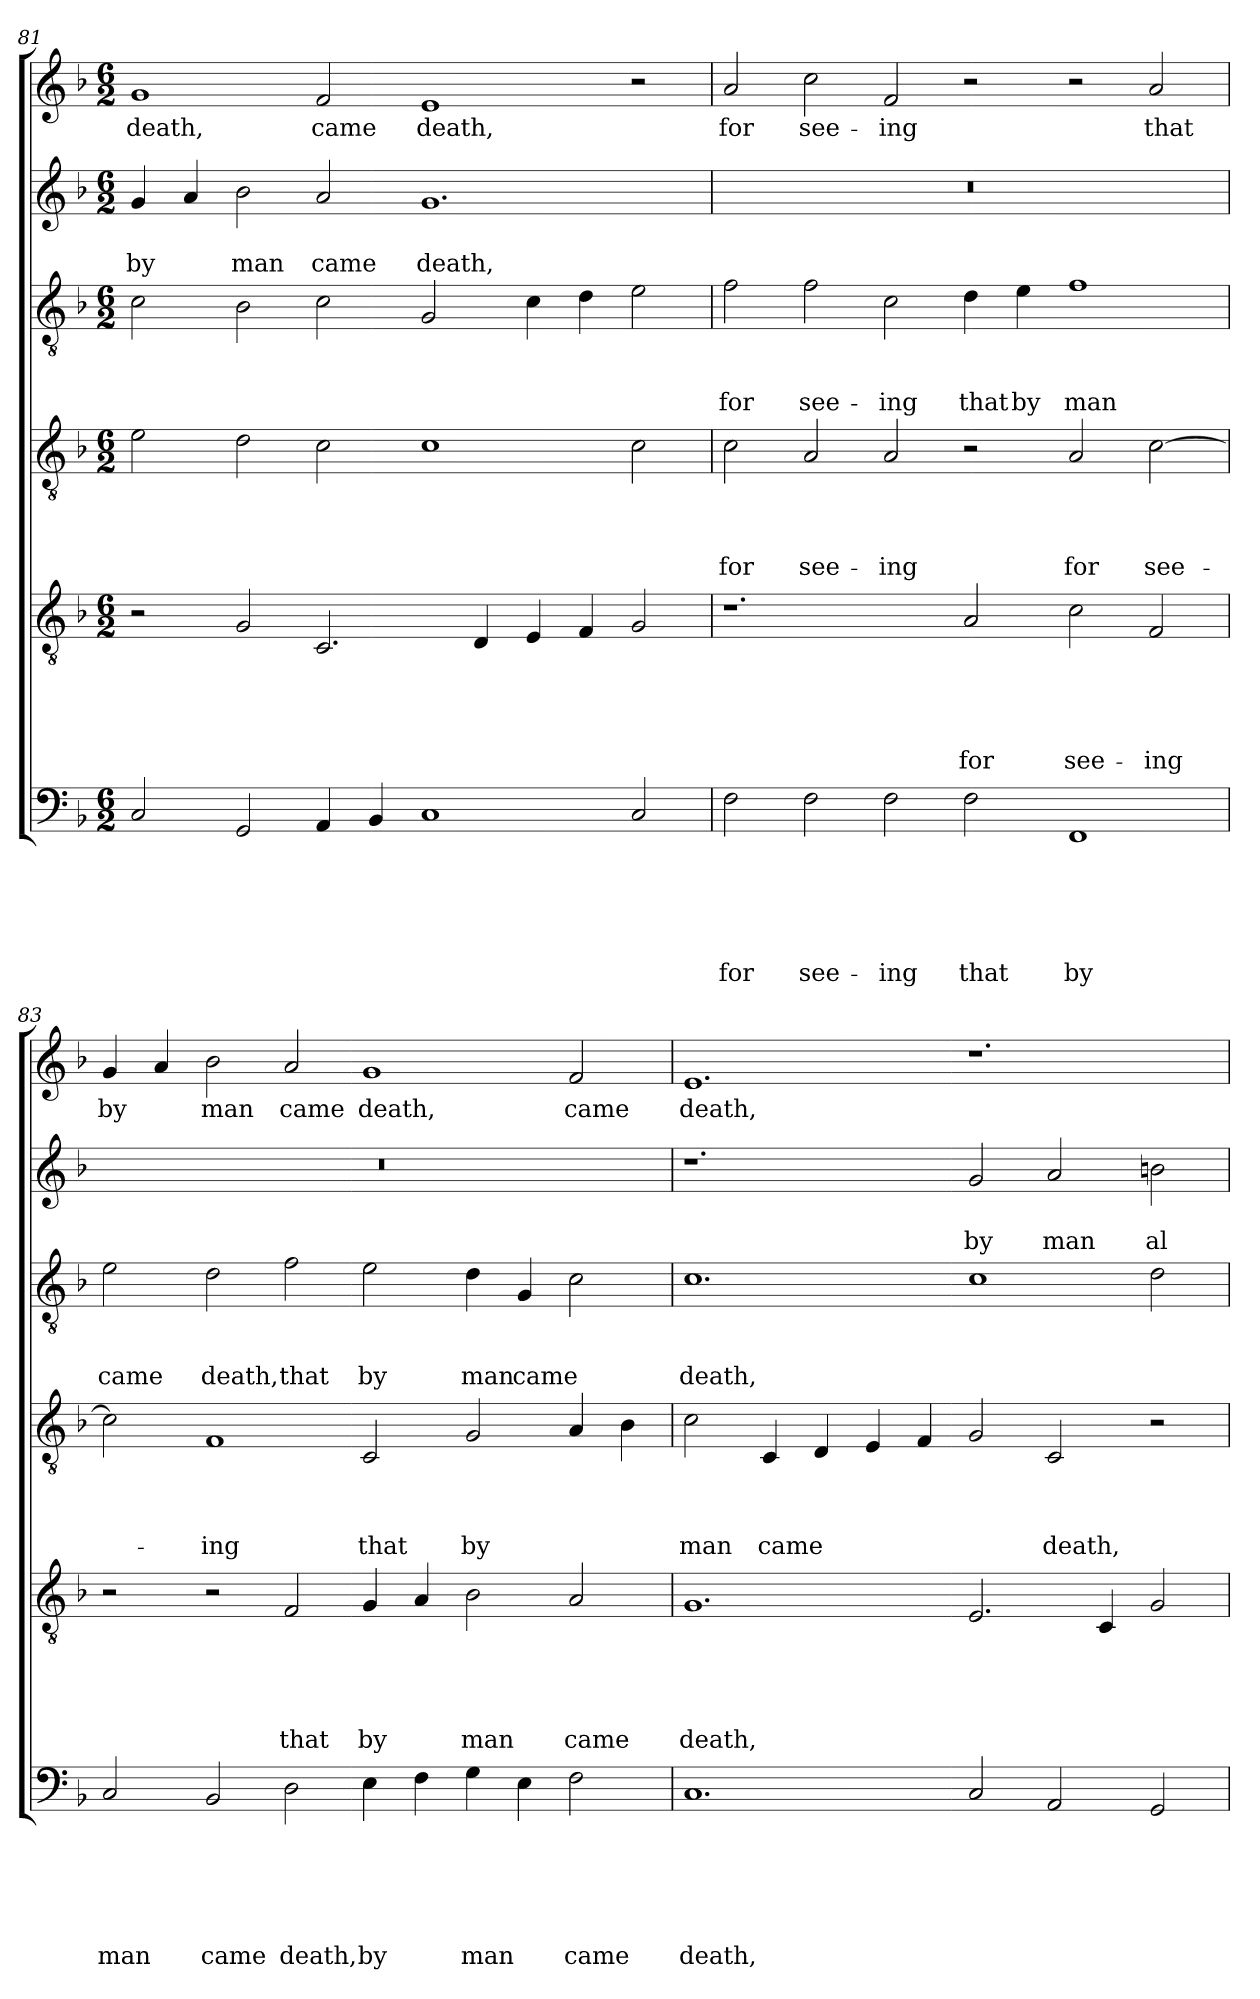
**kern	**text	**text	**text	**text	**text	**text	**kern	**text	**text	**text	**text	**text	**kern	**text	**text	**text	**text	**kern	**text	**text	**text	**kern	**text	**text	**kern	**text
*part6	*part6	*part6	*part6	*part6	*part6	*part6	*part5	*part5	*part5	*part5	*part5	*part5	*part4	*part4	*part4	*part4	*part4	*part3	*part3	*part3	*part3	*part2	*part2	*part2	*part1	*part1
*staff6	*staff6	*staff6	*staff6	*staff6	*staff6	*staff6	*staff5	*staff5	*staff5	*staff5	*staff5	*staff5	*staff4	*staff4	*staff4	*staff4	*staff4	*staff3	*staff3	*staff3	*staff3	*staff2	*staff2	*staff2	*staff1	*staff1
!!LO:LB:g=z
*clefF4	*	*	*	*	*	*	*clefGv2	*	*	*	*	*	*clefGv2	*	*	*	*	*clefGv2	*	*	*	*clefG2	*	*	*clefG2	*
*k[b-]	*	*	*	*	*	*	*k[b-]	*	*	*	*	*	*k[b-]	*	*	*	*	*k[b-]	*	*	*	*k[b-]	*	*	*k[b-]	*
*F:	*	*	*	*	*	*	*F:	*	*	*	*	*	*F:	*	*	*	*	*F:	*	*	*	*F:	*	*	*F:	*
*M6/2	*	*	*	*	*	*	*M6/2	*	*	*	*	*	*M6/2	*	*	*	*	*M6/2	*	*	*	*M6/2	*	*	*M6/2	*
=81	=81	=81	=81	=81	=81	=81	=81	=81	=81	=81	=81	=81	=81	=81	=81	=81	=81	=81	=81	=81	=81	=81	=81	=81	=81	=81
2C/	.	.	.	.	.	.	2r	.	.	.	.	.	2e\	.	.	.	.	2c\	.	.	.	4g/	.	by	1g	death,
.	.	.	.	.	.	.	.	.	.	.	.	.	.	.	.	.	.	.	.	.	.	4a/	.	.	.	.
2GG/	.	.	.	.	.	.	2G/	.	.	.	.	.	2d\	.	.	.	.	2B-\	.	.	.	2b-\	.	man	.	.
4AA/	.	.	.	.	.	.	2.C/	.	.	.	.	.	2c\	.	.	.	.	2c\	.	.	.	2a/	.	came	2f/	came
4BB-/	.	.	.	.	.	.	.	.	.	.	.	.	.	.	.	.	.	.	.	.	.	.	.	.	.	.
1C	.	.	.	.	.	.	.	.	.	.	.	.	1c	.	.	.	.	2G/	.	.	.	1.g	.	death,	1e	death,
.	.	.	.	.	.	.	4D/	.	.	.	.	.	.	.	.	.	.	.	.	.	.	.	.	.	.	.
.	.	.	.	.	.	.	4E/	.	.	.	.	.	.	.	.	.	.	4c\	.	.	.	.	.	.	.	.
.	.	.	.	.	.	.	4F/	.	.	.	.	.	.	.	.	.	.	4d\	.	.	.	.	.	.	.	.
2C/	.	.	.	.	.	.	2G/	.	.	.	.	.	2c\	.	.	.	.	2e\	.	.	.	.	.	.	2r	.
=82	=82	=82	=82	=82	=82	=82	=82	=82	=82	=82	=82	=82	=82	=82	=82	=82	=82	=82	=82	=82	=82	=82	=82	=82	=82	=82
2F\	.	.	.	.	.	for	1.r	.	.	.	.	.	2c\	.	.	.	for	2f\	.	.	for	0.r	.	.	2a/	for
2F\	.	.	.	.	.	see-	.	.	.	.	.	.	2A/	.	.	.	see-	2f\	.	.	see-	.	.	.	2cc\	see-
2F\	.	.	.	.	.	-ing	.	.	.	.	.	.	2A/	.	.	.	-ing	2c\	.	.	-ing	.	.	.	2f/	-ing
2F\	.	.	.	.	.	that	2A/	.	.	.	.	for	2r	.	.	.	.	4d\	.	.	that	.	.	.	2r	.
.	.	.	.	.	.	.	.	.	.	.	.	.	.	.	.	.	.	4e\	.	.	by	.	.	.	.	.
1FF	.	.	.	.	.	by	2c\	.	.	.	.	see-	2A/	.	.	.	for	1f	.	.	man	.	.	.	2r	.
.	.	.	.	.	.	.	2F/	.	.	.	.	-ing	[2c\	.	.	.	see-	.	.	.	.	.	.	.	2a/	that
=83	=83	=83	=83	=83	=83	=83	=83	=83	=83	=83	=83	=83	=83	=83	=83	=83	=83	=83	=83	=83	=83	=83	=83	=83	=83	=83
2C/	.	.	.	.	.	man	2r	.	.	.	.	.	2c\]	.	.	.	.	2e\	.	.	came	0.r	.	.	4g/	by
.	.	.	.	.	.	.	.	.	.	.	.	.	.	.	.	.	.	.	.	.	.	.	.	.	4a/	.
2BB-/	.	.	.	.	.	came	2r	.	.	.	.	.	1F	.	.	.	-ing	2d\	.	.	death,	.	.	.	2b-\	man
2D\	.	.	.	.	.	death,	2F/	.	.	.	.	that	.	.	.	.	.	2f\	.	.	that	.	.	.	2a/	came
4E\	.	.	.	.	.	by	4G/	.	.	.	.	by	2C/	.	.	.	that	2e\	.	.	by	.	.	.	1g	death,
4F\	.	.	.	.	.	.	4A/	.	.	.	.	.	.	.	.	.	.	.	.	.	.	.	.	.	.	.
4G\	.	.	.	.	.	man	2B-\	.	.	.	.	man	2G/	.	.	.	by	4d\	.	.	man	.	.	.	.	.
4E\	.	.	.	.	.	.	.	.	.	.	.	.	.	.	.	.	.	4G/	.	.	came	.	.	.	.	.
2F\	.	.	.	.	.	came	2A/	.	.	.	.	came	4A/	.	.	.	.	2c\	.	.	.	.	.	.	2f/	came
.	.	.	.	.	.	.	.	.	.	.	.	.	4B-\	.	.	.	.	.	.	.	.	.	.	.	.	.
!!LO:PB:g=z
=84	=84	=84	=84	=84	=84	=84	=84	=84	=84	=84	=84	=84	=84	=84	=84	=84	=84	=84	=84	=84	=84	=84	=84	=84	=84	=84
1.C	.	.	.	.	.	death,	1.G	.	.	.	.	death,	2c\	.	.	.	man	1.c	.	.	death,	1.r	.	.	1.e	death,
.	.	.	.	.	.	.	.	.	.	.	.	.	4C/	.	.	.	came	.	.	.	.	.	.	.	.	.
.	.	.	.	.	.	.	.	.	.	.	.	.	4D/	.	.	.	.	.	.	.	.	.	.	.	.	.
.	.	.	.	.	.	.	.	.	.	.	.	.	4E/	.	.	.	.	.	.	.	.	.	.	.	.	.
.	.	.	.	.	.	.	.	.	.	.	.	.	4F/	.	.	.	.	.	.	.	.	.	.	.	.	.
2C/	.	.	.	.	.	.	2.E/	.	.	.	.	.	2G/	.	.	.	.	1c	.	.	.	2g/	.	by	1.r	.
2AA/	.	.	.	.	.	.	.	.	.	.	.	.	2C/	.	.	.	death,	.	.	.	.	2a/	.	man	.	.
.	.	.	.	.	.	.	4C/	.	.	.	.	.	.	.	.	.	.	.	.	.	.	.	.	.	.	.
2GG/	.	.	.	.	.	.	2G/	.	.	.	.	.	2r	.	.	.	.	2d\	.	.	.	2bn\	.	al-	.	.
=	=	=	=	=	=	=	=	=	=	=	=	=	=	=	=	=	=	=	=	=	=	=	=	=	=	=
*-	*-	*-	*-	*-	*-	*-	*-	*-	*-	*-	*-	*-	*-	*-	*-	*-	*-	*-	*-	*-	*-	*-	*-	*-	*-	*-
